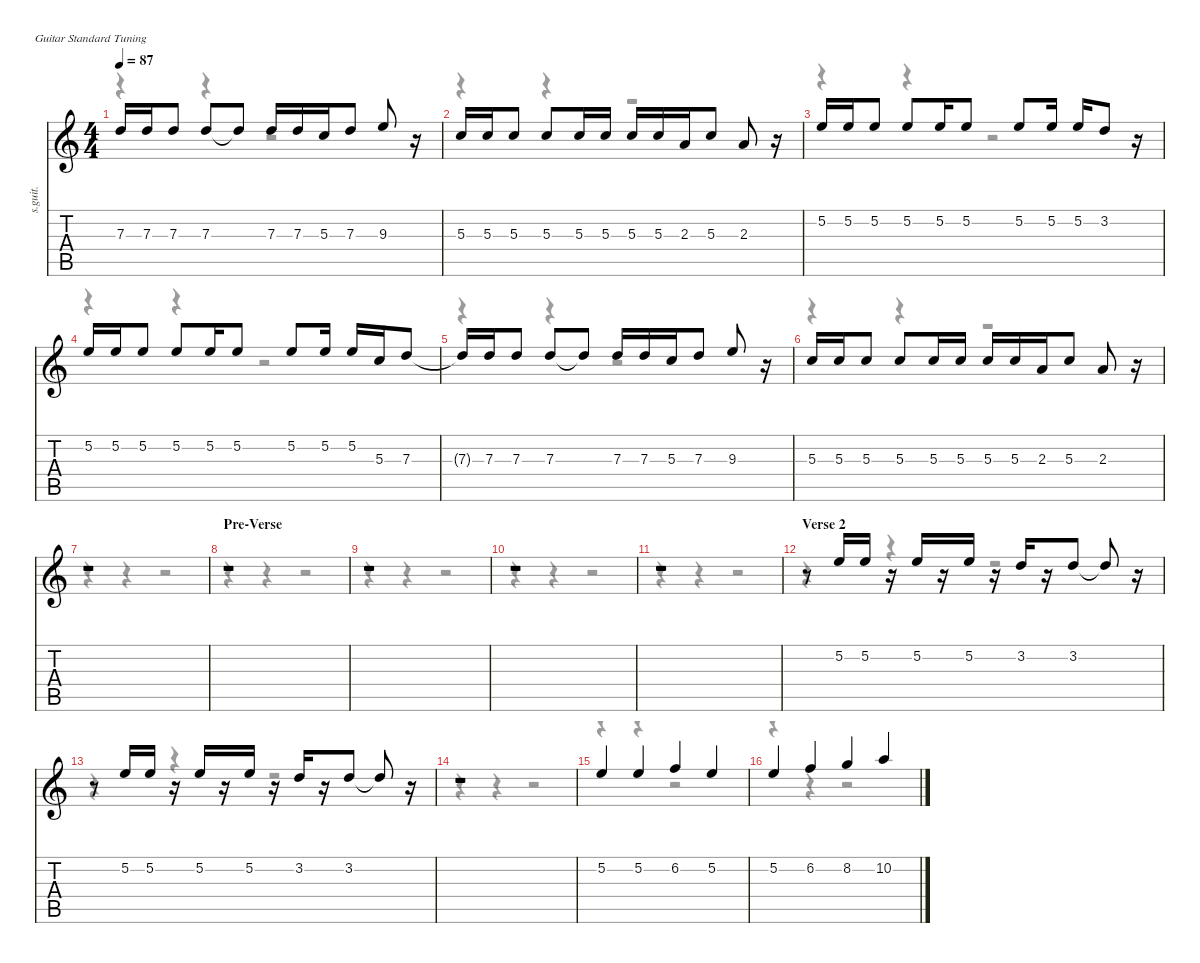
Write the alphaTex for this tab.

\defaultSystemsLayout 4
\hideDynamics
\bracketExtendMode nobrackets
\track ("Dave, Taylor (Backing Vocals)" "s.guit.") {instrument pad1newage}
\staff {score tabs}
\tuning (E4 B3 G3 D3 A2 E2)
\displaytranspose 12
\voice
\ts (4 4)
\tempo 87
\clef g2
\ks c
7.3{t}.16{lyrics (0 "") lyrics (1 "") lyrics (2 "") lyrics (3 "") lyrics (4 "") dy f} 7.3.16{lyrics (0 "") lyrics (1 "") lyrics (2 "") lyrics (3 "") lyrics (4 "")} 7.3.8{lyrics (0 "") lyrics (1 "") lyrics (2 "") lyrics (3 "") lyrics (4 "")} 7.3.8{lyrics (0 "") lyrics (1 "") lyrics (2 "") lyrics (3 "") lyrics (4 "")} 7.3{t}.8{lyrics (0 "") lyrics (1 "") lyrics (2 "") lyrics (3 "") lyrics (4 "")} 7.3.16{lyrics (0 "") lyrics (1 "") lyrics (2 "") lyrics (3 "") lyrics (4 "")} 7.3.16{lyrics (0 "") lyrics (1 "") lyrics (2 "") lyrics (3 "") lyrics (4 "")} 5.3.16{lyrics (0 "") lyrics (1 "") lyrics (2 "") lyrics (3 "") lyrics (4 "")} 7.3.8{lyrics (0 "") lyrics (1 "") lyrics (2 "") lyrics (3 "") lyrics (4 "")} 9.3.8{lyrics (0 "") lyrics (1 "") lyrics (2 "") lyrics (3 "") lyrics (4 "")} r.16 |
5.3.16{lyrics (0 "") lyrics (1 "") lyrics (2 "") lyrics (3 "") lyrics (4 "")} 5.3.16{lyrics (0 "") lyrics (1 "") lyrics (2 "") lyrics (3 "") lyrics (4 "")} 5.3.8{lyrics (0 "") lyrics (1 "") lyrics (2 "") lyrics (3 "") lyrics (4 "")} 5.3.8{lyrics (0 "") lyrics (1 "") lyrics (2 "") lyrics (3 "") lyrics (4 "")} 5.3.16{lyrics (0 "") lyrics (1 "") lyrics (2 "") lyrics (3 "") lyrics (4 "")} 5.3.16{lyrics (0 "") lyrics (1 "") lyrics (2 "") lyrics (3 "") lyrics (4 "")} 5.3.16{lyrics (0 "") lyrics (1 "") lyrics (2 "") lyrics (3 "") lyrics (4 "")} 5.3.16{lyrics (0 "") lyrics (1 "") lyrics (2 "") lyrics (3 "") lyrics (4 "")} 2.3.16{lyrics (0 "") lyrics (1 "") lyrics (2 "") lyrics (3 "") lyrics (4 "")} 5.3.8{lyrics (0 "") lyrics (1 "") lyrics (2 "") lyrics (3 "") lyrics (4 "")} 2.3.8{lyrics (0 "") lyrics (1 "") lyrics (2 "") lyrics (3 "") lyrics (4 "")} r.16 |
5.2.16{lyrics (0 "") lyrics (1 "") lyrics (2 "") lyrics (3 "") lyrics (4 "")} 5.2.16{lyrics (0 "") lyrics (1 "") lyrics (2 "") lyrics (3 "") lyrics (4 "")} 5.2.8{lyrics (0 "") lyrics (1 "") lyrics (2 "") lyrics (3 "") lyrics (4 "")} 5.2.8{lyrics (0 "") lyrics (1 "") lyrics (2 "") lyrics (3 "") lyrics (4 "")} 5.2.16{lyrics (0 "") lyrics (1 "") lyrics (2 "") lyrics (3 "") lyrics (4 "")} 5.2.8{lyrics (0 "") lyrics (1 "") lyrics (2 "") lyrics (3 "") lyrics (4 "")} 5.2.8{lyrics (0 "") lyrics (1 "") lyrics (2 "") lyrics (3 "") lyrics (4 "")} 5.2.16{lyrics (0 "") lyrics (1 "") lyrics (2 "") lyrics (3 "") lyrics (4 "")} 5.2.16{lyrics (0 "") lyrics (1 "") lyrics (2 "") lyrics (3 "") lyrics (4 "")} 3.2.8{lyrics (0 "") lyrics (1 "") lyrics (2 "") lyrics (3 "") lyrics (4 "")} r.16 |
5.2.16{lyrics (0 "") lyrics (1 "") lyrics (2 "") lyrics (3 "") lyrics (4 "")} 5.2.16{lyrics (0 "") lyrics (1 "") lyrics (2 "") lyrics (3 "") lyrics (4 "")} 5.2.8{lyrics (0 "") lyrics (1 "") lyrics (2 "") lyrics (3 "") lyrics (4 "")} 5.2.8{lyrics (0 "") lyrics (1 "") lyrics (2 "") lyrics (3 "") lyrics (4 "")} 5.2.16{lyrics (0 "") lyrics (1 "") lyrics (2 "") lyrics (3 "") lyrics (4 "")} 5.2.8{lyrics (0 "") lyrics (1 "") lyrics (2 "") lyrics (3 "") lyrics (4 "")} 5.2.8{lyrics (0 "") lyrics (1 "") lyrics (2 "") lyrics (3 "") lyrics (4 "")} 5.2.16{lyrics (0 "") lyrics (1 "") lyrics (2 "") lyrics (3 "") lyrics (4 "")} 5.2.16{lyrics (0 "") lyrics (1 "") lyrics (2 "") lyrics (3 "") lyrics (4 "")} 5.3.16{lyrics (0 "") lyrics (1 "") lyrics (2 "") lyrics (3 "") lyrics (4 "")} 7.3.8{lyrics (0 "") lyrics (1 "") lyrics (2 "") lyrics (3 "") lyrics (4 "")} |
7.3{t}.16{lyrics (0 "") lyrics (1 "") lyrics (2 "") lyrics (3 "") lyrics (4 "")} 7.3.16{lyrics (0 "") lyrics (1 "") lyrics (2 "") lyrics (3 "") lyrics (4 "")} 7.3.8{lyrics (0 "") lyrics (1 "") lyrics (2 "") lyrics (3 "") lyrics (4 "")} 7.3.8{lyrics (0 "") lyrics (1 "") lyrics (2 "") lyrics (3 "") lyrics (4 "")} 7.3{t}.8{lyrics (0 "") lyrics (1 "") lyrics (2 "") lyrics (3 "") lyrics (4 "")} 7.3.16{lyrics (0 "") lyrics (1 "") lyrics (2 "") lyrics (3 "") lyrics (4 "")} 7.3.16{lyrics (0 "") lyrics (1 "") lyrics (2 "") lyrics (3 "") lyrics (4 "")} 5.3.16{lyrics (0 "") lyrics (1 "") lyrics (2 "") lyrics (3 "") lyrics (4 "")} 7.3.8{lyrics (0 "") lyrics (1 "") lyrics (2 "") lyrics (3 "") lyrics (4 "")} 9.3.8{lyrics (0 "") lyrics (1 "") lyrics (2 "") lyrics (3 "") lyrics (4 "")} r.16 |
5.3.16{lyrics (0 "") lyrics (1 "") lyrics (2 "") lyrics (3 "") lyrics (4 "")} 5.3.16{lyrics (0 "") lyrics (1 "") lyrics (2 "") lyrics (3 "") lyrics (4 "")} 5.3.8{lyrics (0 "") lyrics (1 "") lyrics (2 "") lyrics (3 "") lyrics (4 "")} 5.3.8{lyrics (0 "") lyrics (1 "") lyrics (2 "") lyrics (3 "") lyrics (4 "")} 5.3.16{lyrics (0 "") lyrics (1 "") lyrics (2 "") lyrics (3 "") lyrics (4 "")} 5.3.16{lyrics (0 "") lyrics (1 "") lyrics (2 "") lyrics (3 "") lyrics (4 "")} 5.3.16{lyrics (0 "") lyrics (1 "") lyrics (2 "") lyrics (3 "") lyrics (4 "")} 5.3.16{lyrics (0 "") lyrics (1 "") lyrics (2 "") lyrics (3 "") lyrics (4 "")} 2.3.16{lyrics (0 "") lyrics (1 "") lyrics (2 "") lyrics (3 "") lyrics (4 "")} 5.3.8{lyrics (0 "") lyrics (1 "") lyrics (2 "") lyrics (3 "") lyrics (4 "")} 2.3.8{lyrics (0 "") lyrics (1 "") lyrics (2 "") lyrics (3 "") lyrics (4 "")} r.16 |
r.1 |
\section ("" "Pre-Verse")
r.1 |
r.1 |
r.1 |
r.1 |
\section ("" "Verse 2")
r.8 5.2.16{lyrics (0 "") lyrics (1 "") lyrics (2 "") lyrics (3 "") lyrics (4 "")} 5.2.16{lyrics (0 "") lyrics (1 "") lyrics (2 "") lyrics (3 "") lyrics (4 "")} r.16 5.2.16{lyrics (0 "") lyrics (1 "") lyrics (2 "") lyrics (3 "") lyrics (4 "")} r.16 5.2.16{lyrics (0 "") lyrics (1 "") lyrics (2 "") lyrics (3 "") lyrics (4 "")} r.16 3.2.16{lyrics (0 "") lyrics (1 "") lyrics (2 "") lyrics (3 "") lyrics (4 "")} r.16 3.2.8{lyrics (0 "") lyrics (1 "") lyrics (2 "") lyrics (3 "") lyrics (4 "")} 3.2{t}.8{lyrics (0 "") lyrics (1 "") lyrics (2 "") lyrics (3 "") lyrics (4 "")} r.16 |
r.8 5.2.16{lyrics (0 "") lyrics (1 "") lyrics (2 "") lyrics (3 "") lyrics (4 "")} 5.2.16{lyrics (0 "") lyrics (1 "") lyrics (2 "") lyrics (3 "") lyrics (4 "")} r.16 5.2.16{lyrics (0 "") lyrics (1 "") lyrics (2 "") lyrics (3 "") lyrics (4 "")} r.16 5.2.16{lyrics (0 "") lyrics (1 "") lyrics (2 "") lyrics (3 "") lyrics (4 "")} r.16 3.2.16{lyrics (0 "") lyrics (1 "") lyrics (2 "") lyrics (3 "") lyrics (4 "")} r.16 3.2.8{lyrics (0 "") lyrics (1 "") lyrics (2 "") lyrics (3 "") lyrics (4 "")} 3.2{t}.8{lyrics (0 "") lyrics (1 "") lyrics (2 "") lyrics (3 "") lyrics (4 "")} r.16 |
r.1 |
5.2.4{lyrics (0 "") lyrics (1 "") lyrics (2 "") lyrics (3 "") lyrics (4 "")} 5.2.4{lyrics (0 "") lyrics (1 "") lyrics (2 "") lyrics (3 "") lyrics (4 "")} 6.2.4{lyrics (0 "") lyrics (1 "") lyrics (2 "") lyrics (3 "") lyrics (4 "")} 5.2.4{lyrics (0 "") lyrics (1 "") lyrics (2 "") lyrics (3 "") lyrics (4 "")} |
5.2.4{lyrics (0 "") lyrics (1 "") lyrics (2 "") lyrics (3 "") lyrics (4 "")} 6.2.4{lyrics (0 "") lyrics (1 "") lyrics (2 "") lyrics (3 "") lyrics (4 "")} 8.2.4{lyrics (0 "") lyrics (1 "") lyrics (2 "") lyrics (3 "") lyrics (4 "")} 10.2.4{lyrics (0 "") lyrics (1 "") lyrics (2 "") lyrics (3 "") lyrics (4 "")}
\voice
\clef g2
\ottava regular
\simile none
\ks c
r.4{dy f} r.4 r.2 |
r.4 r.4 r.2 |
r.4 r.4 r.2 |
r.4 r.4 r.2 |
r.4 r.4 r.2 |
r.4 r.4 r.2 |
r.4 r.4 r.2 |
r.4 r.4 r.2 |
r.4 r.4 r.2 |
r.4 r.4 r.2 |
r.4 r.4 r.2 |
r.4 r.4 r.2 |
r.4 r.4 r.2 |
r.4 r.4 r.2 |
r.4 r.4 r.2 |
r.4 r.4 r.2
